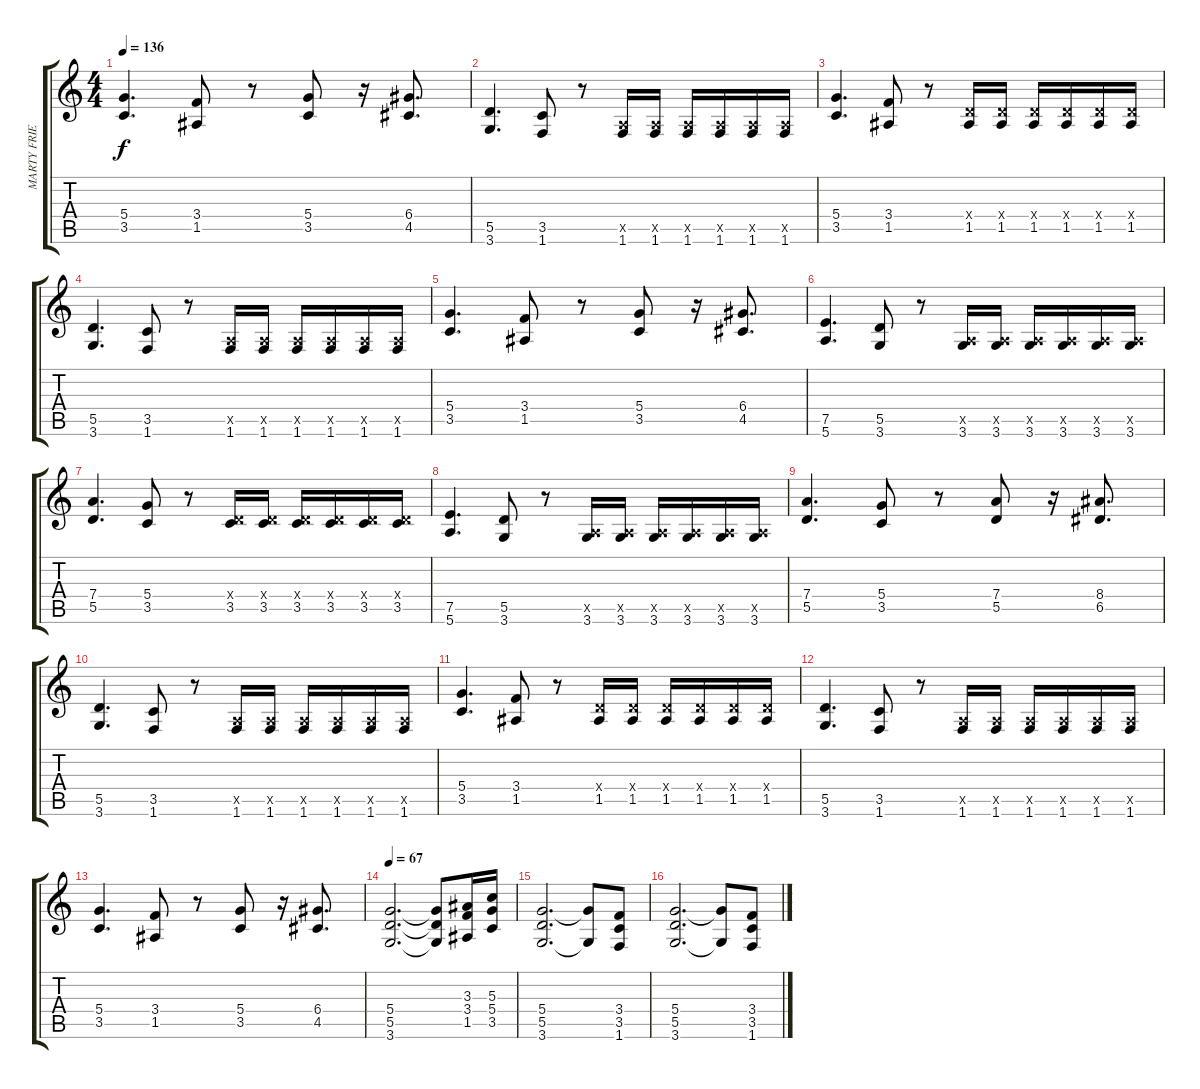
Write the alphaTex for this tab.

\track ("MARTY FRIEDMAN" "MARTY FRIE") {instrument distortionguitar}
\staff {score tabs}
\tuning (E4 B3 G3 D3 A2 E2) {hide}
\ts (4 4)
\tempo 136
\clef g2
\ks c
(5.4 3.5).4{d dy f} (3.4 1.5).8 r.8 (5.4 3.5).8 r.16 (6.4 4.5).8{d} |
(5.5 3.6).4{d} (3.5 1.6).8 r.8 (0.5{x} 1.6).16 (0.5{x} 1.6).16 (0.5{x} 1.6).16 (0.5{x} 1.6).16 (0.5{x} 1.6).16 (0.5{x} 1.6).16 |
(5.4 3.5).4{d} (3.4 1.5).8 r.8 (0.4{x} 1.5).16 (0.4{x} 1.5).16 (0.4{x} 1.5).16 (0.4{x} 1.5).16 (0.4{x} 1.5).16 (0.4{x} 1.5).16 |
(5.5 3.6).4{d} (3.5 1.6).8 r.8 (0.5{x} 1.6).16 (0.5{x} 1.6).16 (0.5{x} 1.6).16 (0.5{x} 1.6).16 (0.5{x} 1.6).16 (0.5{x} 1.6).16 |
(5.4 3.5).4{d} (3.4 1.5).8 r.8 (5.4 3.5).8 r.16 (6.4 4.5).8{d} |
(7.5 5.6).4{d} (5.5 3.6).8 r.8 (0.5{x} 3.6).16 (0.5{x} 3.6).16 (0.5{x} 3.6).16 (0.5{x} 3.6).16 (0.5{x} 3.6).16 (0.5{x} 3.6).16 |
(7.4 5.5).4{d} (5.4 3.5).8 r.8 (0.4{x} 3.5).16 (0.4{x} 3.5).16 (0.4{x} 3.5).16 (0.4{x} 3.5).16 (0.4{x} 3.5).16 (0.4{x} 3.5).16 |
(7.5 5.6).4{d} (5.5 3.6).8 r.8 (0.5{x} 3.6).16 (0.5{x} 3.6).16 (0.5{x} 3.6).16 (0.5{x} 3.6).16 (0.5{x} 3.6).16 (0.5{x} 3.6).16 |
(7.4 5.5).4{d} (5.4 3.5).8 r.8 (7.4 5.5).8 r.16 (8.4 6.5).8{d} |
(5.5 3.6).4{d} (3.5 1.6).8 r.8 (0.5{x} 1.6).16 (0.5{x} 1.6).16 (0.5{x} 1.6).16 (0.5{x} 1.6).16 (0.5{x} 1.6).16 (0.5{x} 1.6).16 |
(5.4 3.5).4{d} (3.4 1.5).8 r.8 (0.4{x} 1.5).16 (0.4{x} 1.5).16 (0.4{x} 1.5).16 (0.4{x} 1.5).16 (0.4{x} 1.5).16 (0.4{x} 1.5).16 |
(5.5 3.6).4{d} (3.5 1.6).8 r.8 (0.5{x} 1.6).16 (0.5{x} 1.6).16 (0.5{x} 1.6).16 (0.5{x} 1.6).16 (0.5{x} 1.6).16 (0.5{x} 1.6).16 |
(5.4 3.5).4{d} (3.4 1.5).8 r.8 (5.4 3.5).8 r.16 (6.4 4.5).8{d} |
\tempo 67
(5.4 5.5 3.6).2{d} (5.4{t} 5.5{t} 3.6{t}).8 (3.3 3.4 1.5).16 (5.3 5.4 3.5).16 |
(5.4 5.5 3.6).2{d} (5.4{t} 3.6{t}).8 (3.4 3.5 1.6).8 |
(5.4 5.5 3.6).2{d} (5.4{t} 3.6{t}).8 (3.4 3.5 1.6).8
